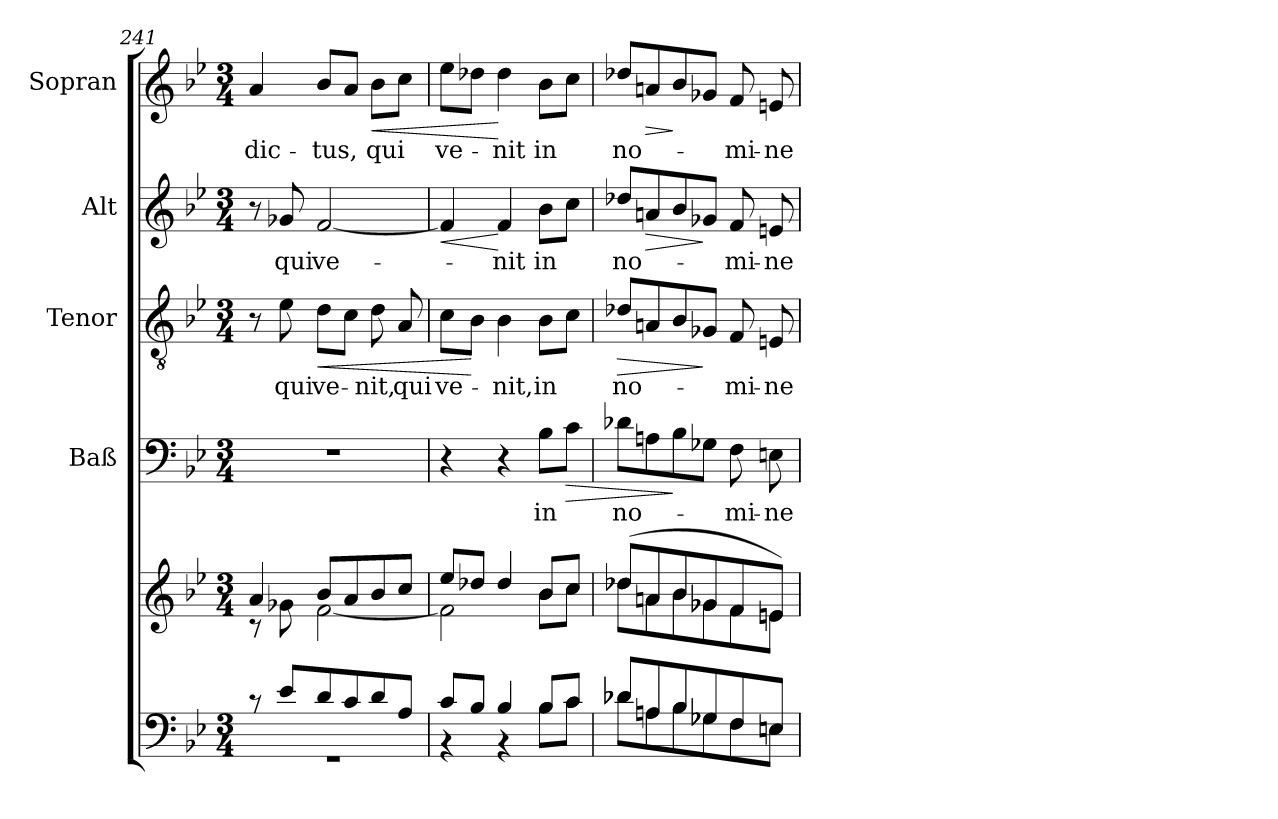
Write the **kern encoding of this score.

**kern	**kern	**kern	**text	**dynam	**kern	**text	**dynam	**kern	**text	**dynam	**kern	**text	**dynam
*part5	*part5	*part4	*part4	*part4	*part3	*part3	*part3	*part2	*part2	*part2	*part1	*part1	*part1
*staff6	*staff5	*staff4	*staff4	*staff4	*staff3	*staff3	*staff3	*staff2	*staff2	*staff2	*staff1	*staff1	*staff1
*	*	*I"Baß	*	*	*I"Tenor	*	*	*I"Alt	*	*	*I"Sopran	*	*
*	*	*I'Baß	*	*	*I'Ten	*	*	*I'Alt	*	*	*I'Sop	*	*
*clefF4	*clefG2	*clefF4	*	*	*clefGv2	*	*	*clefG2	*	*	*clefG2	*	*
*k[b-e-]	*k[b-e-]	*k[b-e-]	*	*	*k[b-e-]	*	*	*k[b-e-]	*	*	*k[b-e-]	*	*
*B-:	*B-:	*B-:	*	*	*B-:	*	*	*B-:	*	*	*B-:	*	*
*M3/4	*M3/4	*M3/4	*	*	*M3/4	*	*	*M3/4	*	*	*M3/4	*	*
=241	=241	=241	=241	=241	=241	=241	=241	=241	=241	=241	=241	=241	=241
*^	*	*	*	*	*	*	*	*	*	*	*	*	*
!	!LO:N:vis=1	!	!	!	!	!	!	!	!	!	!	!	!LO:LY:b	!
*	*	*^	*	*	*	*	*	*	*	*	*	*	*	*
8rc	2.rAA	4a/	8rc	2.r	.	.	8r	.	.	8r	.	.	4a/	-dic-	.
!	!	!	!	!	!	!	!	!LO:LY:b	!	!	!LO:LY:b	!	!	!	!
8e-/L	.	.	8g-X\	.	.	.	8e-\	qui	.	8g-X/	qui	.	.	.	.
!	!	!	!	!	!	!	!	!LO:LY:b	!LO:HP:b	!	!LO:LY:b	!	!	!LO:LY:b	!
8d/	.	8b-/L	[<2f\	.	.	.	8d\L	ve-	<	[2f/	ve-	.	8b-/L	-tus,	.
8c/	.	8a/	.	.	.	.	8c\J	.	.	.	.	.	8a/J	.	.
!	!	!	!	!	!	!	!	!LO:LY:b	!	!	!	!	!	!LO:LY:b	!LO:HP:b
8d/	.	8b-/	.	.	.	.	8d\	-nit,	.	.	.	.	8b-\L	qui	<
!	!	!	!	!	!	!	!	!LO:LY:b	!	!	!	!	!	!	!
8A/J	.	8cc/J	.	.	.	.	8A/	qui	.	.	.	.	8cc\J	.	.
=242	=242	=242	=242	=242	=242	=242	=242	=242	=242	=242	=242	=242	=242	=242	=242
!	!	!	!	!	!	!	!	!LO:LY:b	!	!	!	!LO:HP:b	!	!LO:LY:b	!
8c/L	4r	8ee-/L	2f\]	4r	.	.	8c\L	ve-	.	4f/]	.	<	8ee-\L	ve-	.
8B-/J	.	8dd-X/J	.	.	.	.	8B-\J	.	[	.	.	.	8dd-X\J	.	.
!	!	!	!	!	!	!	!	!LO:LY:b	!	!	!LO:LY:b	!	!	!LO:LY:b	!
4B-/	4r	4dd-/	.	4r	.	.	4B-\	-nit,	.	4f/	-nit	[	4dd-\	-nit	[
!	!	!	!	!	!LO:LY:b	!	!	!LO:LY:b	!	!	!LO:LY:b	!	!	!LO:LY:b	!
8B-/L	8B-\L	8b-/L	8b-\L	8B-\L	in	.	8B-\L	in	.	8b-\L	in	.	8b-\L	in	.
!	!	!	!	!	!	!LO:HP:b	!	!	!	!	!	!	!	!	!
8c/J	8c\J	8cc/J	8cc\J	8c\J	.	>	8c\J	.	.	8cc\J	.	.	8cc\J	.	.
!!LO:PB:g=z
=243	=243	=243	=243	=243	=243	=243	=243	=243	=243	=243	=243	=243	=243	=243	=243
!	!	!	!	!	!LO:LY:b	!	!	!LO:LY:b	!LO:HP:b	!	!LO:LY:b	!	!	!LO:LY:b	!
8d-X/L	8d-X\L	(>8dd-X/L	8dd-X\L	8d-X\L	no-	.	8d-X/L	no-	>	8dd-X/L	no-	.	8dd-X/L	no-	.
!	!	!	!	!	!	!	!	!	!	!	!	!LO:HP:b	!	!	!LO:HP:b
8An/	8A\	8an/	8a\	8An\	.	.	8An/	.	.	8an/	.	>	8an/	.	>
8B-/	8B-\	8b-/	8b-\	8B-\	.	]	8B-/	.	.	8b-/	.	.	8b-/	.	]
8G-X/	8G-X\	8g-X/	8g-X\	8G-X\J	.	.	8G-X/J	.	]	8g-X/J	.	]	8g-X/J	.	.
!	!	!	!	!	!LO:LY:b	!	!	!LO:LY:b	!	!	!LO:LY:b	!	!	!LO:LY:b	!
8F/	8F\	8f/	8f\	8F\	-mi-	.	8F/	-mi-	.	8f/	-mi-	.	8f/	-mi-	.
!	!	!	!	!	!LO:LY:b	!	!	!LO:LY:b	!	!	!LO:LY:b	!	!	!LO:LY:b	!
8En/J	8En\J	8en/J)	8en\J	8En\	-ne	.	8En/	-ne	.	8en/	-ne	.	8en/	-ne	.
*v	*v	*	*	*	*	*	*	*	*	*	*	*	*	*	*
*	*v	*v	*	*	*	*	*	*	*	*	*	*	*	*
=	=	=	=	=	=	=	=	=	=	=	=	=	=
*-	*-	*-	*-	*-	*-	*-	*-	*-	*-	*-	*-	*-	*-
